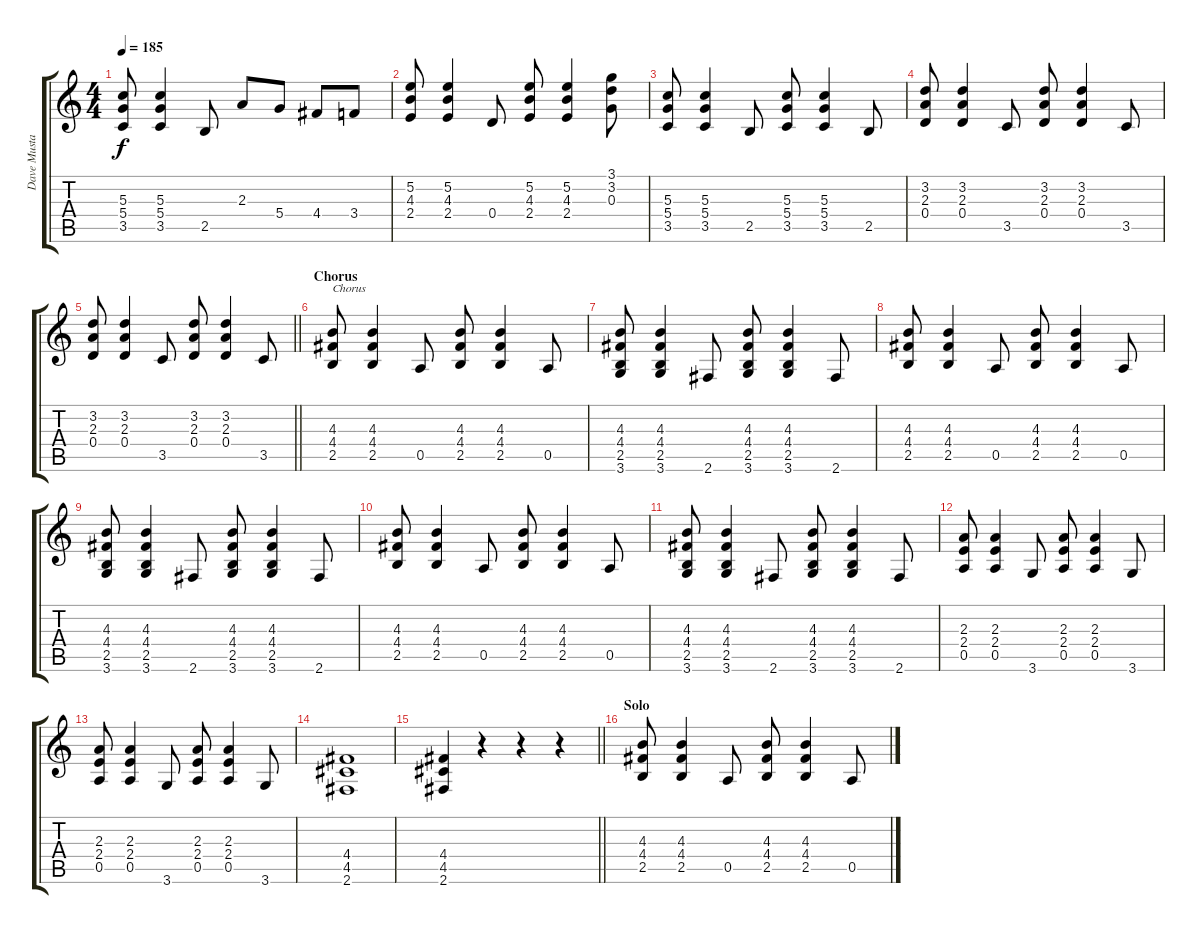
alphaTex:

\track ("Dave Mustaine" "Dave Musta") {instrument distortionguitar}
\staff {score tabs}
\tuning (E4 B3 G3 D3 A2 E2) {hide}
\ts (4 4)
\tempo 185
\clef g2
\ks c
(5.3 5.4 3.5).8{dy f} (5.3 5.4 3.5).4 2.5.8 2.3.8 5.4.8 4.4.8 3.4.8 |
(5.2 4.3 2.4).8 (5.2 4.3 2.4).4 0.4.8 (5.2 4.3 2.4).8 (5.2 4.3 2.4).4 (3.1 3.2 0.3).8 |
(5.3 5.4 3.5).8 (5.3 5.4 3.5).4 2.5.8 (5.3 5.4 3.5).8 (5.3 5.4 3.5).4 2.5.8 |
(3.2 2.3 0.4).8 (3.2 2.3 0.4).4 3.5.8 (3.2 2.3 0.4).8 (3.2 2.3 0.4).4 3.5.8 |
\barLineRight lightlight
(3.2 2.3 0.4).8 (3.2 2.3 0.4).4 3.5.8 (3.2 2.3 0.4).8 (3.2 2.3 0.4).4 3.5.8 |
\section ("" "Chorus")
(4.3 4.4 2.5).8{txt "Chorus"} (4.3 4.4 2.5).4 0.5.8 (4.3 4.4 2.5).8 (4.3 4.4 2.5).4 0.5.8 |
(4.3 4.4 2.5 3.6).8 (4.3 4.4 2.5 3.6).4 2.6.8 (4.3 4.4 2.5 3.6).8 (4.3 4.4 2.5 3.6).4 2.6.8 |
(4.3 4.4 2.5).8 (4.3 4.4 2.5).4 0.5.8 (4.3 4.4 2.5).8 (4.3 4.4 2.5).4 0.5.8 |
(4.3 4.4 2.5 3.6).8 (4.3 4.4 2.5 3.6).4 2.6.8 (4.3 4.4 2.5 3.6).8 (4.3 4.4 2.5 3.6).4 2.6.8 |
(4.3 4.4 2.5).8 (4.3 4.4 2.5).4 0.5.8 (4.3 4.4 2.5).8 (4.3 4.4 2.5).4 0.5.8 |
(4.3 4.4 2.5 3.6).8 (4.3 4.4 2.5 3.6).4 2.6.8 (4.3 4.4 2.5 3.6).8 (4.3 4.4 2.5 3.6).4 2.6.8 |
(2.3 2.4 0.5).8 (2.3 2.4 0.5).4 3.6.8 (2.3 2.4 0.5).8 (2.3 2.4 0.5).4 3.6.8 |
(2.3 2.4 0.5).8 (2.3 2.4 0.5).4 3.6.8 (2.3 2.4 0.5).8 (2.3 2.4 0.5).4 3.6.8 |
(4.4 4.5 2.6).1 |
\barLineRight lightlight
(4.4 4.5 2.6).4 r.4 r.4 r.4 |
\section ("" "Solo")
(4.3 4.4 2.5).8 (4.3 4.4 2.5).4 0.5.8 (4.3 4.4 2.5).8 (4.3 4.4 2.5).4 0.5.8
